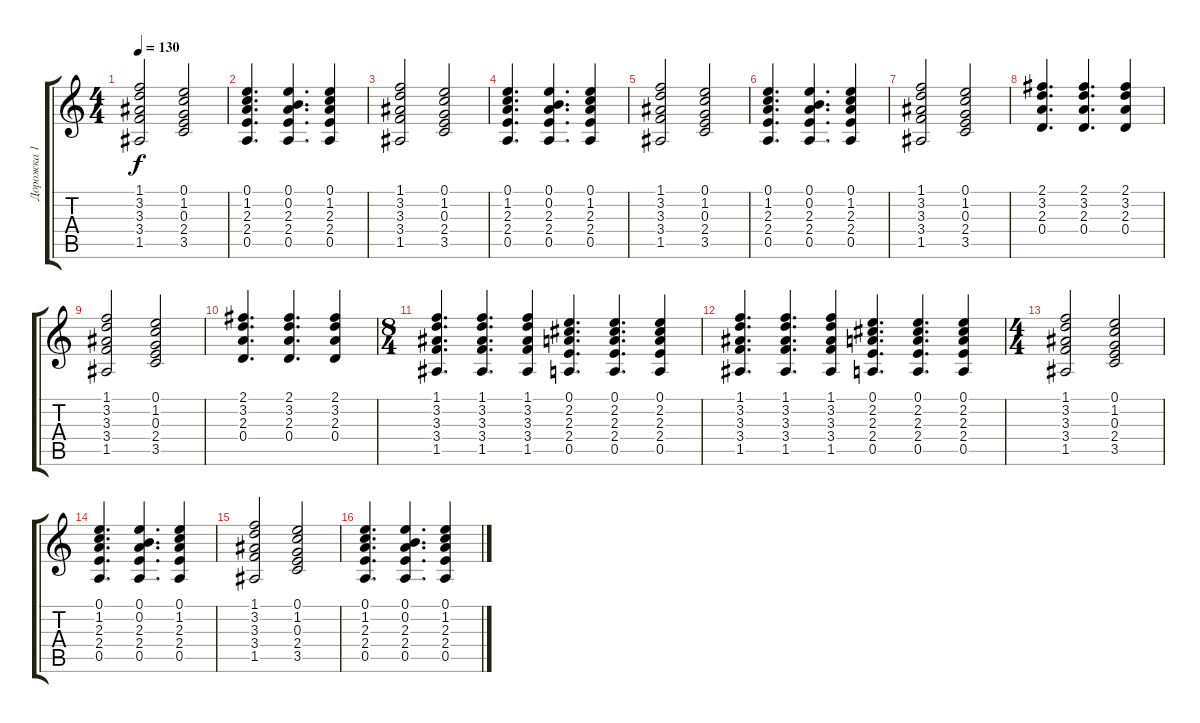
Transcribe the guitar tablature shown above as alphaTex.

\track ("Дорожка 1" "Дорожка 1") {instrument acousticguitarsteel}
\staff {score tabs}
\tuning (E4 B3 G3 D3 A2 E2) {hide}
\ts (4 4)
\tempo 130
\clef g2
\ks c
(1.1 3.2 3.3 3.4 1.5).2{dy f} (0.1 1.2 0.3 2.4 3.5).2 |
(0.1 1.2 2.3 2.4 0.5).4{d} (0.1 0.2 2.3 2.4 0.5).4{d} (0.1 1.2 2.3 2.4 0.5).4 |
(1.1 3.2 3.3 3.4 1.5).2 (0.1 1.2 0.3 2.4 3.5).2 |
(0.1 1.2 2.3 2.4 0.5).4{d} (0.1 0.2 2.3 2.4 0.5).4{d} (0.1 1.2 2.3 2.4 0.5).4 |
(1.1 3.2 3.3 3.4 1.5).2 (0.1 1.2 0.3 2.4 3.5).2 |
(0.1 1.2 2.3 2.4 0.5).4{d} (0.1 0.2 2.3 2.4 0.5).4{d} (0.1 1.2 2.3 2.4 0.5).4 |
(1.1 3.2 3.3 3.4 1.5).2 (0.1 1.2 0.3 2.4 3.5).2 |
(2.1 3.2 2.3 0.4).4{d} (2.1 3.2 2.3 0.4).4{d} (2.1 3.2 2.3 0.4).4 |
(1.1 3.2 3.3 3.4 1.5).2 (0.1 1.2 0.3 2.4 3.5).2 |
(2.1 3.2 2.3 0.4).4{d} (2.1 3.2 2.3 0.4).4{d} (2.1 3.2 2.3 0.4).4 |
\ts (8 4)
(1.1 3.2 3.3 3.4 1.5).4{d} (1.1 3.2 3.3 3.4 1.5).4{d} (1.1 3.2 3.3 3.4 1.5).4 (0.1 2.2 2.3 2.4 0.5).4{d} (0.1 2.2 2.3 2.4 0.5).4{d} (0.1 2.2 2.3 2.4 0.5).4 |
(1.1 3.2 3.3 3.4 1.5).4{d} (1.1 3.2 3.3 3.4 1.5).4{d} (1.1 3.2 3.3 3.4 1.5).4 (0.1 2.2 2.3 2.4 0.5).4{d} (0.1 2.2 2.3 2.4 0.5).4{d} (0.1 2.2 2.3 2.4 0.5).4 |
\ts (4 4)
(1.1 3.2 3.3 3.4 1.5).2 (0.1 1.2 0.3 2.4 3.5).2 |
(0.1 1.2 2.3 2.4 0.5).4{d} (0.1 0.2 2.3 2.4 0.5).4{d} (0.1 1.2 2.3 2.4 0.5).4 |
(1.1 3.2 3.3 3.4 1.5).2 (0.1 1.2 0.3 2.4 3.5).2 |
(0.1 1.2 2.3 2.4 0.5).4{d} (0.1 0.2 2.3 2.4 0.5).4{d} (0.1 1.2 2.3 2.4 0.5).4
